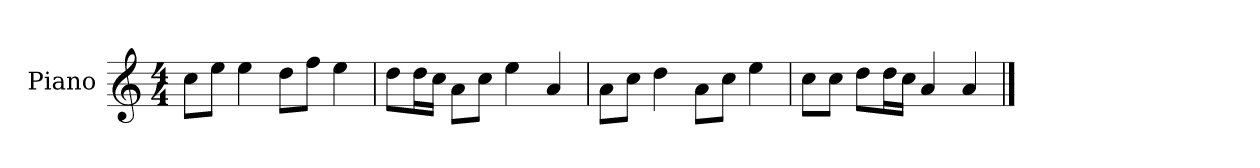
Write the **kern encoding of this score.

**kern
*part1
*staff1
*I"Piano
*I'P-no
*clefG2
*k[]
*M4/4
*MM90
=1
8cc\L
8ee\J
4ee\
8dd\L
8ff\J
4ee\
=2
8dd\L
16dd\L
16cc\JJ
8a\L
8cc\J
4ee\
4a/
=3
8a\L
8cc\J
4dd\
8a\L
8cc\J
4ee\
=4
8cc\L
8cc\J
8dd\L
16dd\L
16cc\JJ
4a/
4a/
==
*-
